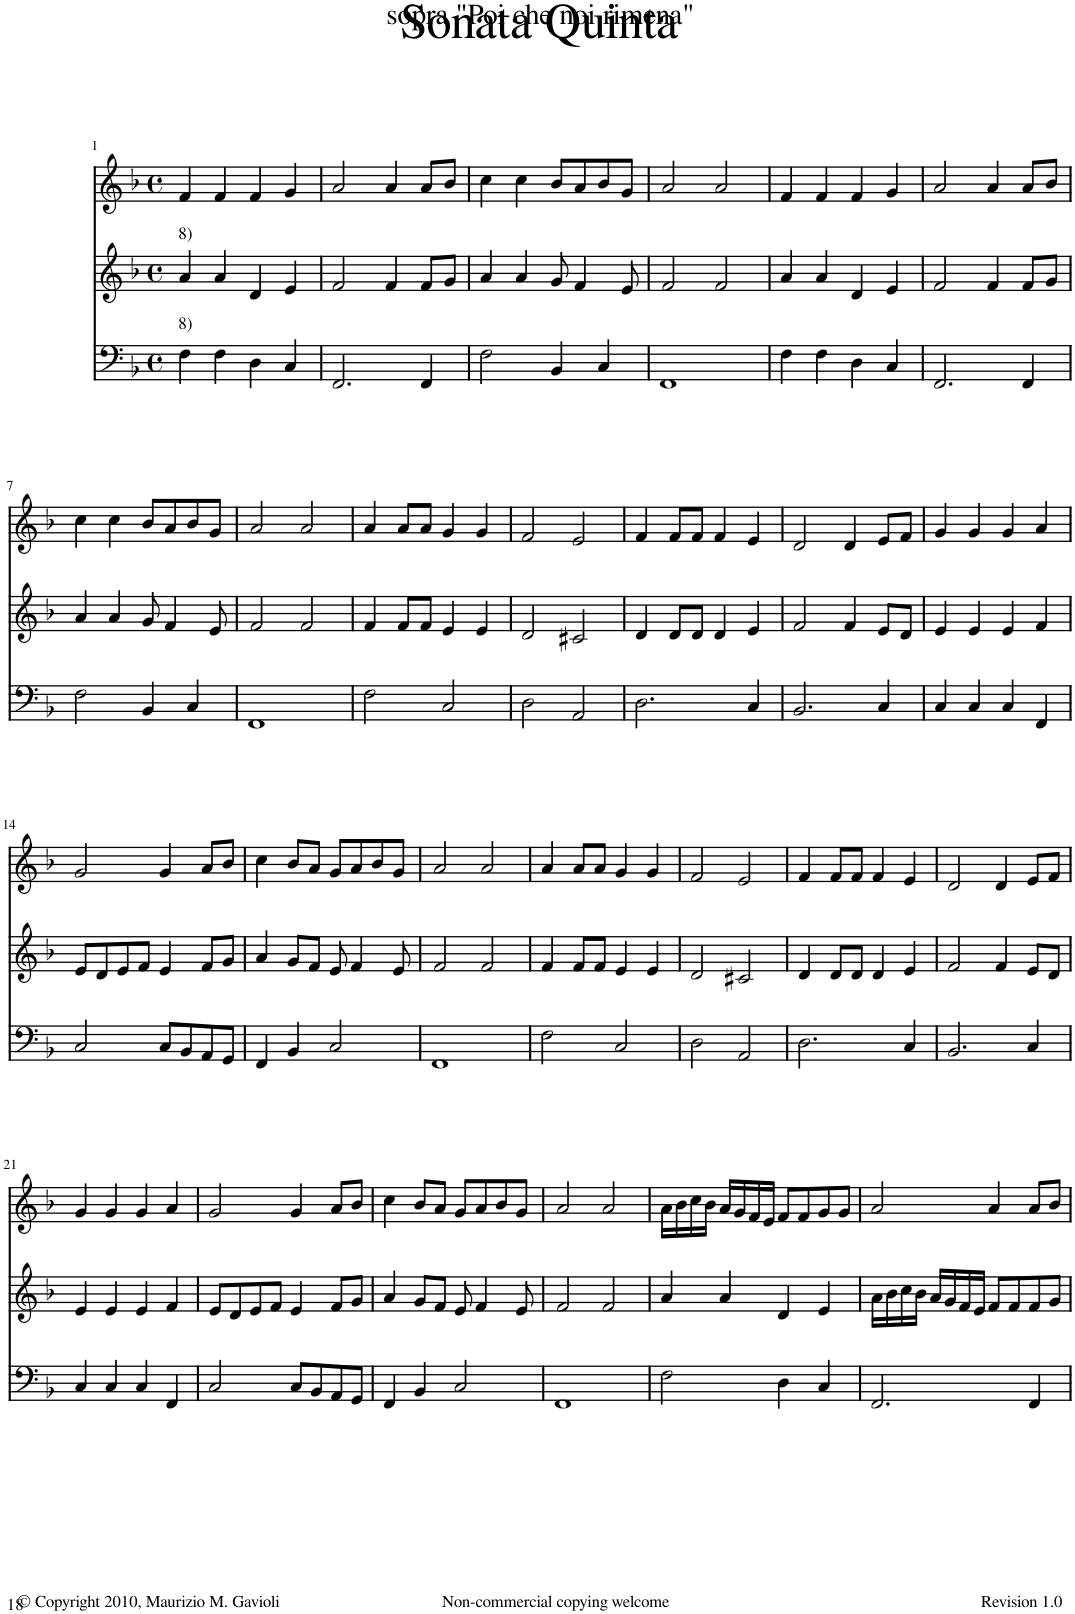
**kern	**kern	**kern
*part3	*part2	*part1
*staff3	*staff2	*staff1
*I"Basso	*I"Canto II	*I"Canto I
!!LO:PB:g=z
*clefF4	*clefG2	*clefG2
*k[b-]	*k[b-]	*k[b-]
*M4/4	*M4/4	*M4/4
*met(c)	*met(c)	*met(c)
=1	=1	=1
!	!LO:TX:a:t=8)	!
!LO:TX:a:t=8)	!	!
4F\	4a/	4f/
4F\	4a/	4f/
4D\	4d/	4f/
4C/	4e/	4g/
=2	=2	=2
2.FF/	2f/	2a/
.	4f/	4a/
4FF/	8f/L	8a/L
.	8g/J	8b-/J
=3	=3	=3
2F\	4a/	4cc\
.	4a/	4cc\
4BB-/	8g/	8b-/L
.	4f/	8a/
4C/	.	8b-/
.	8e/	8g/J
=4	=4	=4
1FF	2f/	2a/
.	2f/	2a/
=5	=5	=5
4F\	4a/	4f/
4F\	4a/	4f/
4D\	4d/	4f/
4C/	4e/	4g/
=6	=6	=6
2.FF/	2f/	2a/
.	4f/	4a/
4FF/	8f/L	8a/L
.	8g/J	8b-/J
!!LO:LB:g=z
=7	=7	=7
2F\	4a/	4cc\
.	4a/	4cc\
4BB-/	8g/	8b-/L
.	4f/	8a/
4C/	.	8b-/
.	8e/	8g/J
=8	=8	=8
1FF	2f/	2a/
.	2f/	2a/
=9	=9	=9
2F\	4f/	4a/
.	8f/L	8a/L
.	8f/J	8a/J
2C/	4e/	4g/
.	4e/	4g/
=10	=10	=10
2D\	2d/	2f/
2AA/	2c#X/	2e/
=11	=11	=11
2.D\	4d/	4f/
.	8d/L	8f/L
.	8d/J	8f/J
.	4d/	4f/
4C/	4e/	4e/
=12	=12	=12
2.BB-/	2f/	2d/
.	4f/	4d/
4C/	8e/L	8e/L
.	8d/J	8f/J
=13	=13	=13
4C/	4e/	4g/
4C/	4e/	4g/
4C/	4e/	4g/
4FF/	4f/	4a/
!!LO:LB:g=z
=14	=14	=14
2C/	8e/L	2g/
.	8d/	.
.	8e/	.
.	8f/J	.
8C/L	4e/	4g/
8BB-/	.	.
8AA/	8f/L	8a/L
8GG/J	8g/J	8b-/J
=15	=15	=15
4FF/	4a/	4cc\
4BB-/	8g/L	8b-/L
.	8f/J	8a/J
2C/	8e/	8g/L
.	4f/	8a/
.	.	8b-/
.	8e/	8g/J
=16	=16	=16
1FF	2f/	2a/
.	2f/	2a/
=17	=17	=17
2F\	4f/	4a/
.	8f/L	8a/L
.	8f/J	8a/J
2C/	4e/	4g/
.	4e/	4g/
=18	=18	=18
2D\	2d/	2f/
2AA/	2c#X/	2e/
=19	=19	=19
2.D\	4d/	4f/
.	8d/L	8f/L
.	8d/J	8f/J
.	4d/	4f/
4C/	4e/	4e/
=20	=20	=20
2.BB-/	2f/	2d/
.	4f/	4d/
4C/	8e/L	8e/L
.	8d/J	8f/J
!!LO:LB:g=z
=21	=21	=21
4C/	4e/	4g/
4C/	4e/	4g/
4C/	4e/	4g/
4FF/	4f/	4a/
=22	=22	=22
2C/	8e/L	2g/
.	8d/	.
.	8e/	.
.	8f/J	.
8C/L	4e/	4g/
8BB-/	.	.
8AA/	8f/L	8a/L
8GG/J	8g/J	8b-/J
=23	=23	=23
4FF/	4a/	4cc\
4BB-/	8g/L	8b-/L
.	8f/J	8a/J
2C/	8e/	8g/L
.	4f/	8a/
.	.	8b-/
.	8e/	8g/J
=24	=24	=24
1FF	2f/	2a/
.	2f/	2a/
=25	=25	=25
2F\	4a/	16a\LL
.	.	16b-\
.	.	16cc\
.	.	16b-\JJ
.	4a/	16a/LL
.	.	16g/
.	.	16f/
.	.	16e/JJ
4D\	4d/	8f/L
.	.	8f/
4C/	4e/	8g/
.	.	8g/J
=26	=26	=26
2.FF/	16a\LL	2a/
.	16b-\	.
.	16cc\	.
.	16b-\JJ	.
.	16a/LL	.
.	16g/	.
.	16f/	.
.	16e/JJ	.
.	8f/L	4a/
.	8f/	.
4FF/	8f/	8a/L
.	8g/J	8b-/J
=	=	=
*-	*-	*-
